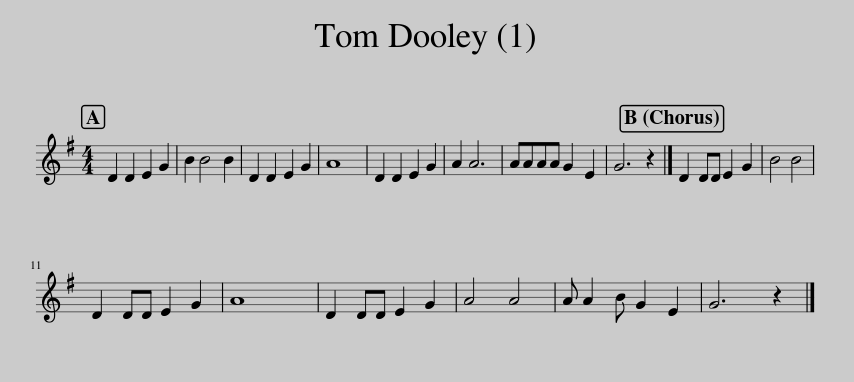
X:1
L:1/8
M:4/4
I:linebreak $
K:G
V:1 treble
V:1
 D2 D2 E2 G2 | B2 B4 B2 | D2 D2 E2 G2 | A8 | D2 D2 E2 G2 | %5
 A2 A6 | AAAA G2 E2 | G6 z2 |] D2 DD E2 G2 | B4 B4 |$ %10
 D2 DD E2 G2 | A8 | D2 DD E2 G2 | A4 A4 | A A2 B G2 E2 | %15
 G6 z2 |] %16
